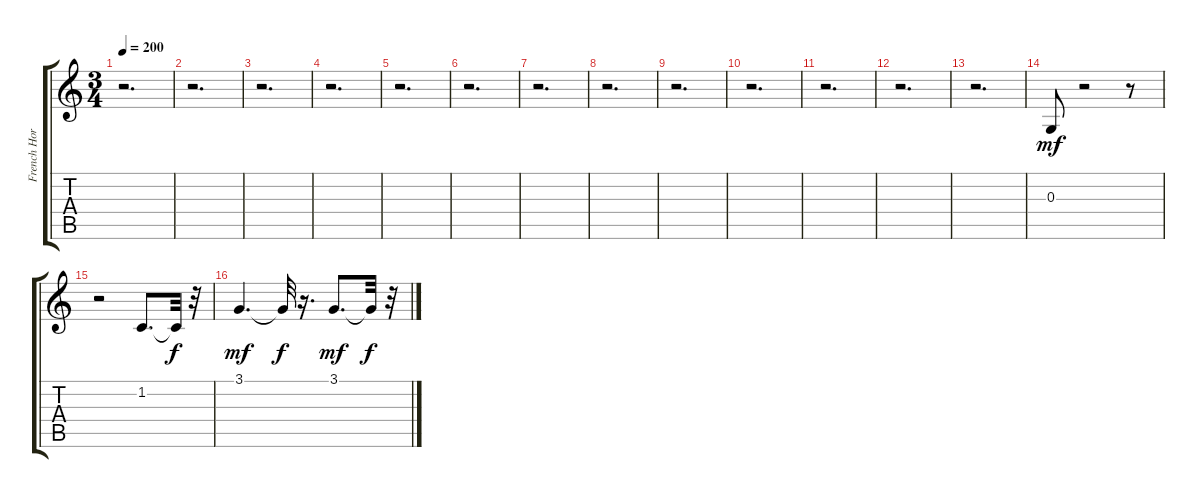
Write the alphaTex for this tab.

\track ("French Horn." "French Hor") {instrument frenchhorn}
\staff {score tabs}
\tuning (E4 B3 G3 D3 A2 E2) {hide}
\ts (3 4)
\tempo 200
\clef g2
\ks c
r.2{d dy f} |
r.2{d} |
r.2{d} |
r.2{d} |
r.2{d} |
r.2{d} |
r.2{d} |
r.2{d} |
r.2{d} |
r.2{d} |
r.2{d} |
r.2{d} |
r.2{d} |
0.3.8{dy mf} r.2 r.8 |
r.2 1.2.8{d} 1.2{t}.32{dy f} r.32 |
3.1.4{d dy mf} 3.1{t}.32{dy f} r.16{d} 3.1.8{d dy mf} 3.1{t}.32{dy f} r.32
